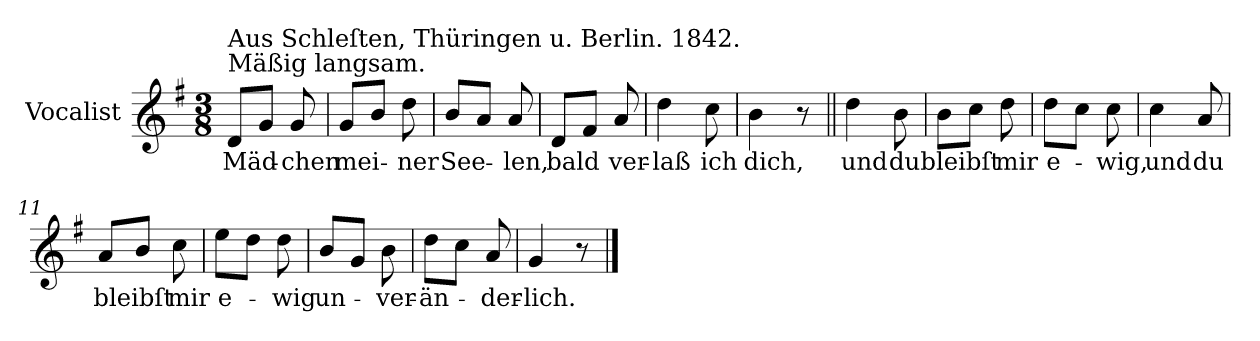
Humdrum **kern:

**kern	**text
*part1	*part1
*staff1	*staff1
*I"Vocalist	*
*k[f#]	*
*G:	*
*M3/8	*
=1	=1
!LO:TX:a:t=Mäßig langsam.	!
!LO:TX:a:t=Aus Schleſten, Thüringen u. Berlin. 1842.	!
8dL	Mäd-
8gJ	.
8g	-chen
=2	=2
8gL	mei-
8bJ	.
8dd	-ner
=3	=3
8bL	See-
8aJ	.
8a	-len,
=4	=4
8dL	bald
8f#J	.
8a	ver-
=5	=5
4dd	-laß
8cc	ich
=6	=6
4b	dich,
8r	.
=7||	=7||
4dd	und
8b	du
=8	=8
8bL	bleibſt
8ccJ	.
8dd	mir
=9	=9
8ddL	e-
8ccJ	.
8cc	-wig,
=10	=10
4cc	und
8a	du
=11	=11
8aL	bleibſt
8bJ	.
8cc	mir
=12	=12
8eeL	e-
8ddJ	.
8dd	-wig
=13	=13
8bL	un-
8gJ	.
8b	-ver-
=14	=14
8ddL	-än-
8ccJ	.
8a	-der-
=15	=15
4g	-lich.
8r	.
==	==
*-	*-
